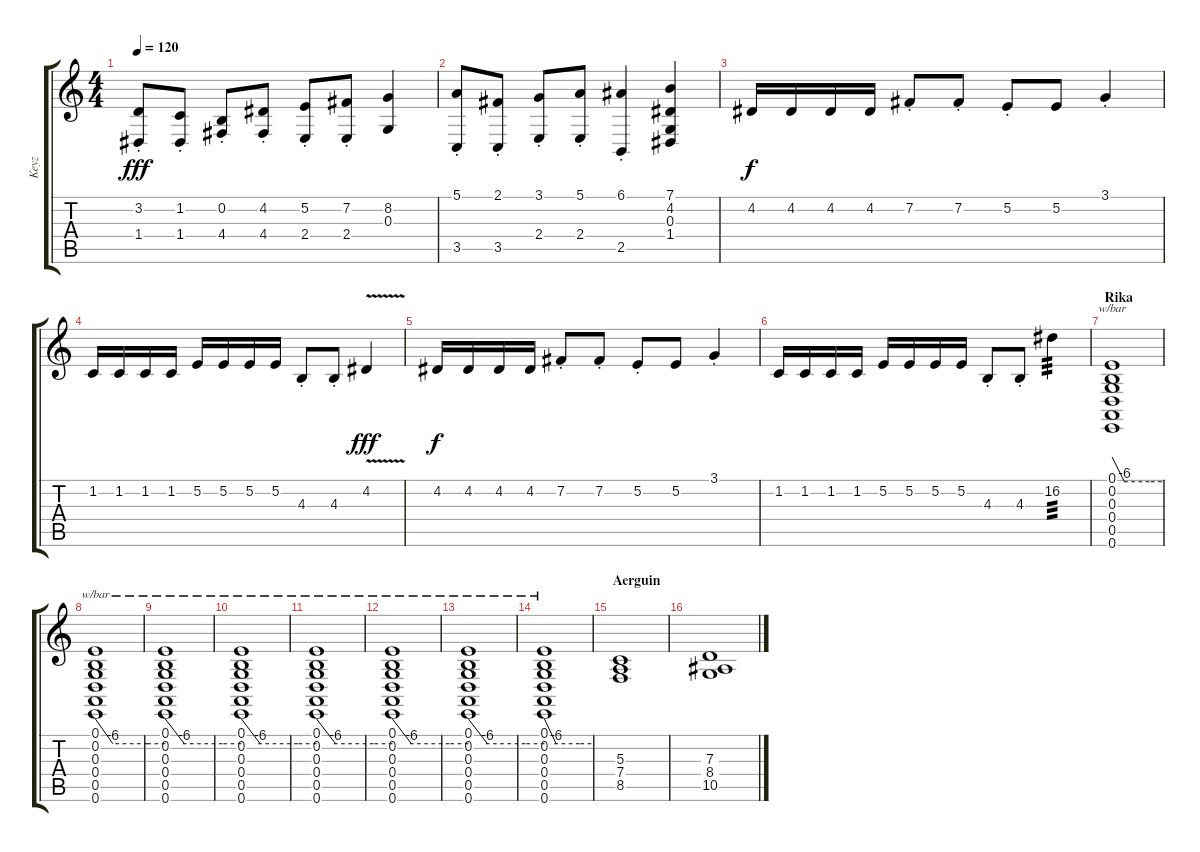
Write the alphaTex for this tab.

\track ("Keyz" "Keyz") {instrument electricpiano1}
\staff {score tabs}
\tuning (E4 B3 G3 D3 A2 E2) {hide}
\ts (4 4)
\tempo 120
\clef g2
\ks c
(3.2 1.4{st}).8{dy fff} (1.2 1.4{st}).8 (0.2 4.4{st}).8 (4.2 4.4{st}).8 (5.2 2.4{st}).8 (7.2 2.4{st}).8 (8.2 0.3).4 |
(5.1 3.5{st}).8 (2.1 3.5{st}).8 (3.1 2.4{st}).8 (5.1 2.4{st}).8 (6.1 2.5{st}).4 (7.1 4.2 0.3 1.4).4 |
4.2.16{dy f instrument musicbox} 4.2.16 4.2.16 4.2.16 7.2{st}.8 7.2{st}.8 5.2{st}.8 5.2.8 3.1{st}.4 |
1.2.16 1.2.16 1.2.16 1.2.16 5.2.16 5.2.16 5.2.16 5.2.16 4.3{st}.8 4.3{st}.8 4.2{v}.4{dy fff} |
4.2.16{dy f instrument musicbox} 4.2.16 4.2.16 4.2.16 7.2{st}.8 7.2{st}.8 5.2{st}.8 5.2.8 3.1{st}.4 |
1.2.16 1.2.16 1.2.16 1.2.16 5.2.16 5.2.16 5.2.16 5.2.16 4.3{st}.8 4.3{st}.8 16.2.4{tp 3} |
\section ("" "Rika")
(0.1 0.2 0.3 0.4 0.5 0.6).1{tbe (custom default 0 0 15 -24 45 -24 60 -24) instrument baritonesax} |
(0.1 0.2 0.3 0.4 0.5 0.6).1{tbe (custom default 0 0 15 -24 45 -24 60 -24) instrument baritonesax} |
(0.1 0.2 0.3 0.4 0.5 0.6).1{tbe (custom default 0 0 15 -24 45 -24 60 -24) instrument baritonesax} |
(0.1 0.2 0.3 0.4 0.5 0.6).1{tbe (custom default 0 0 15 -24 45 -24 60 -24) instrument baritonesax} |
(0.1 0.2 0.3 0.4 0.5 0.6).1{tbe (custom default 0 0 15 -24 45 -24 60 -24) instrument baritonesax} |
(0.1 0.2 0.3 0.4 0.5 0.6).1{tbe (custom default 0 0 15 -24 45 -24 60 -24) instrument baritonesax} |
(0.1 0.2 0.3 0.4 0.5 0.6).1{tbe (custom default 0 0 15 -24 45 -24 60 -24) instrument baritonesax} |
(0.1 0.2 0.3 0.4 0.5 0.6).1{tbe (custom default 0 0 15 -24 45 -24 60 -24) instrument baritonesax} |
\section ("" "Aerguin")
(5.3 7.4 8.5).1{volume 13 instrument stringensemble1} |
(7.3 8.4 10.5).1
